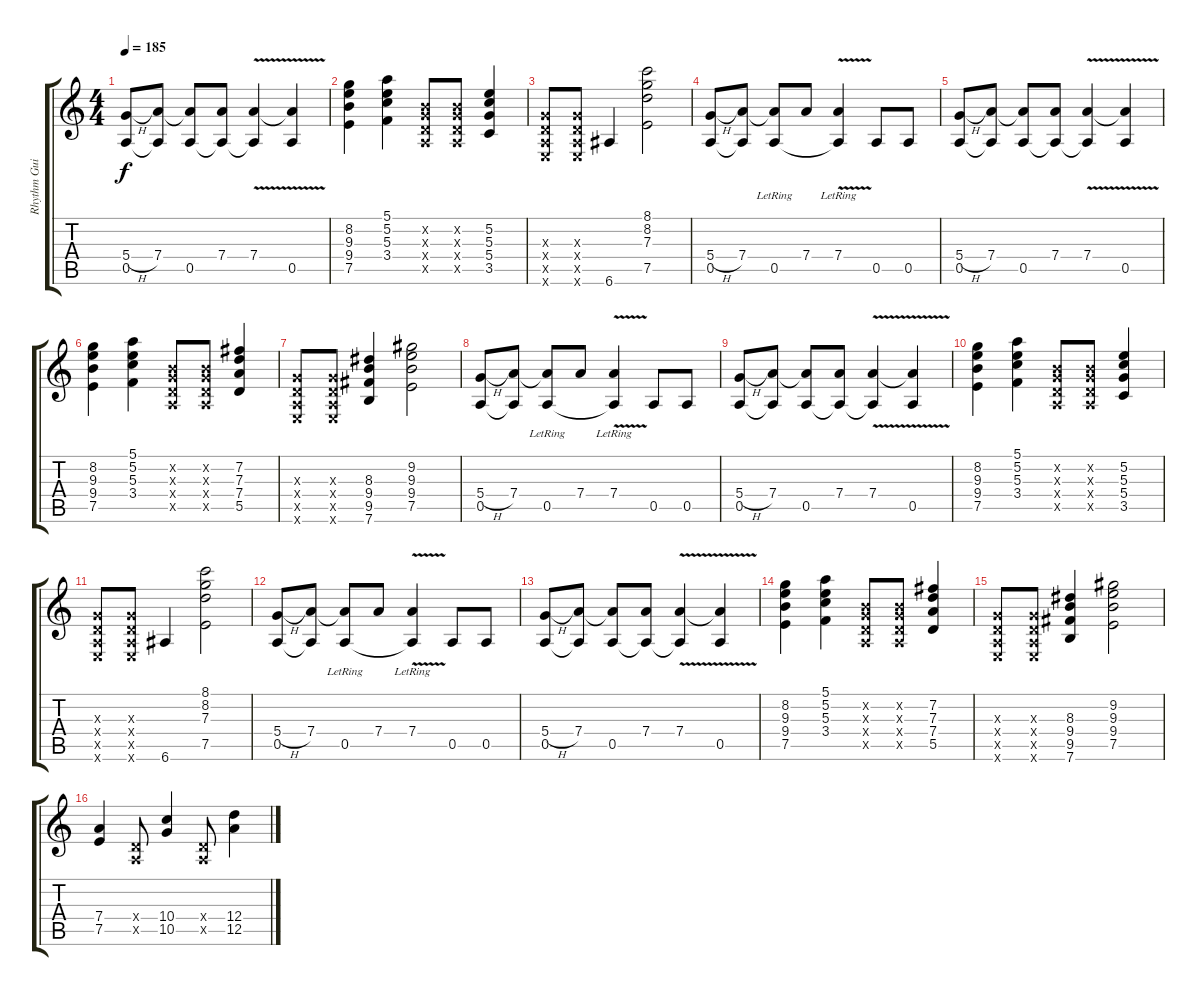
\track ("Rhythm Guitar 1" "Rhythm Gui") {instrument overdrivenguitar}
\staff {score tabs}
\tuning (E4 B3 G3 D3 A2 E2) {hide}
\ts (4 4)
\tempo 185
\clef g2
\ks c
(5.4{h} 0.5).8{dy f} (7.4 0.5{t}).8 (7.4{t} 0.5).8 (7.4 0.5{t}).8 (7.4{v} 0.5{t}).4 (7.4{t} 0.5).4 |
(8.2 9.3 9.4 7.5).4 (5.1 5.2 5.3 3.4).4 (0.2{x} 0.3{x} 0.4{x} 0.5{x}).8 (0.2{x} 0.3{x} 0.4{x} 0.5{x}).8 (5.2 5.3 5.4 3.5).4 |
(0.3{x} 0.4{x} 0.5{x} 0.6{x}).8 (0.3{x} 0.4{x} 0.5{x} 0.6{x}).8 6.6.4 (8.1 8.2 7.3 7.5).2 |
(5.4{h} 0.5).8 (7.4 0.5{t}).8 (7.4{t} 0.5{lr}).8 7.4.8 (7.4{v lr} 0.5{t}).4 0.5.8 0.5.8 |
(5.4{h} 0.5).8 (7.4 0.5{t}).8 (7.4{t} 0.5).8 (7.4 0.5{t}).8 (7.4{v} 0.5{t}).4 (7.4{t} 0.5).4 |
(8.2 9.3 9.4 7.5).4 (5.1 5.2 5.3 3.4).4 (0.2{x} 0.3{x} 0.4{x} 0.5{x}).8 (0.2{x} 0.3{x} 0.4{x} 0.5{x}).8 (7.2 7.3 7.4 5.5).4 |
(0.3{x} 0.4{x} 0.5{x} 0.6{x}).8 (0.3{x} 0.4{x} 0.5{x} 0.6{x}).8 (8.3 9.4 9.5 7.6).4 (9.2 9.3 9.4 7.5).2 |
(5.4{h} 0.5).8 (7.4 0.5{t}).8 (7.4{t} 0.5{lr}).8 7.4.8 (7.4{v lr} 0.5{t}).4 0.5.8 0.5.8 |
(5.4{h} 0.5).8 (7.4 0.5{t}).8 (7.4{t} 0.5).8 (7.4 0.5{t}).8 (7.4{v} 0.5{t}).4 (7.4{t} 0.5).4 |
(8.2 9.3 9.4 7.5).4 (5.1 5.2 5.3 3.4).4 (0.2{x} 0.3{x} 0.4{x} 0.5{x}).8 (0.2{x} 0.3{x} 0.4{x} 0.5{x}).8 (5.2 5.3 5.4 3.5).4 |
(0.3{x} 0.4{x} 0.5{x} 0.6{x}).8 (0.3{x} 0.4{x} 0.5{x} 0.6{x}).8 6.6.4 (8.1 8.2 7.3 7.5).2 |
(5.4{h} 0.5).8 (7.4 0.5{t}).8 (7.4{t} 0.5{lr}).8 7.4.8 (7.4{v lr} 0.5{t}).4 0.5.8 0.5.8 |
(5.4{h} 0.5).8 (7.4 0.5{t}).8 (7.4{t} 0.5).8 (7.4 0.5{t}).8 (7.4{v} 0.5{t}).4 (7.4{t} 0.5).4 |
(8.2 9.3 9.4 7.5).4 (5.1 5.2 5.3 3.4).4 (0.2{x} 0.3{x} 0.4{x} 0.5{x}).8 (0.2{x} 0.3{x} 0.4{x} 0.5{x}).8 (7.2 7.3 7.4 5.5).4 |
(0.3{x} 0.4{x} 0.5{x} 0.6{x}).8 (0.3{x} 0.4{x} 0.5{x} 0.6{x}).8 (8.3 9.4 9.5 7.6).4 (9.2 9.3 9.4 7.5).2 |
(7.4 7.5).4 (0.4{x} 0.5{x}).8 (10.4 10.5).4 (0.4{x} 0.5{x}).8 (12.4 12.5).4
